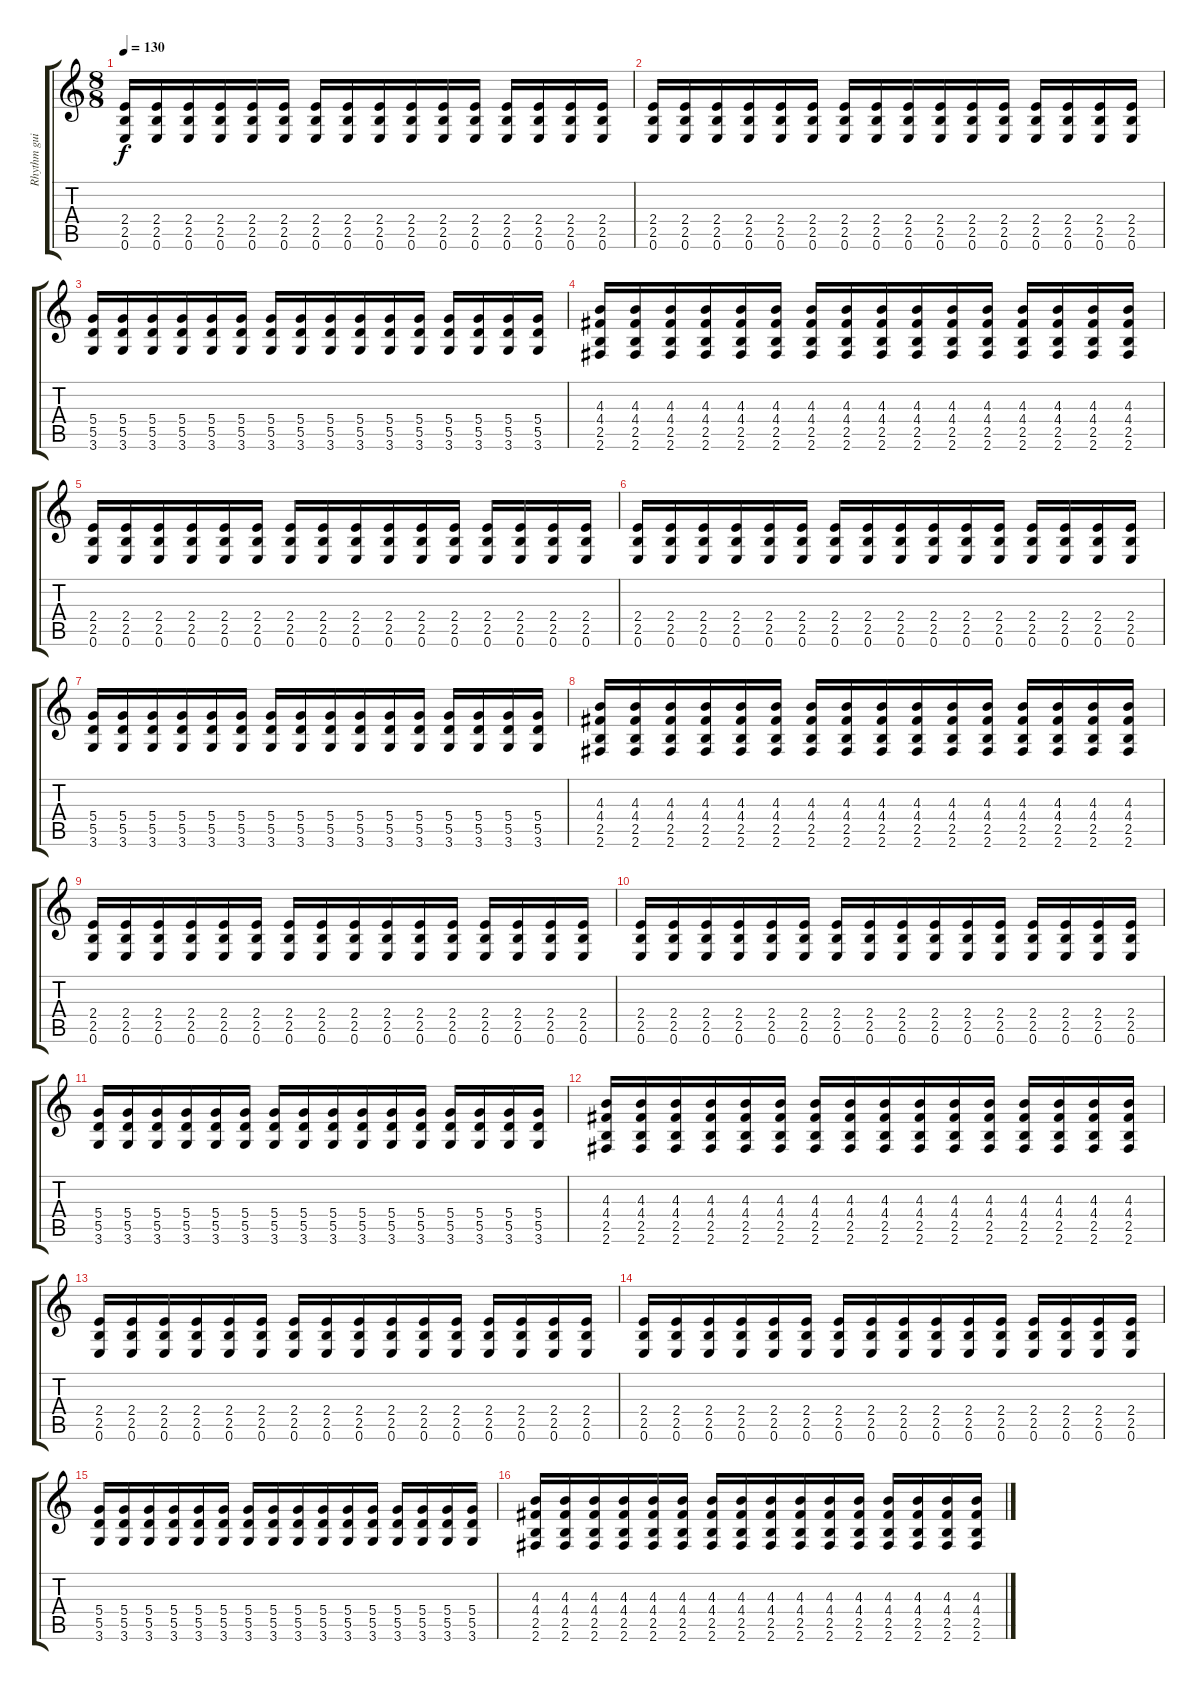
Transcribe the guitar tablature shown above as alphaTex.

\track ("Rhythm guitar" "Rhythm gui") {instrument distortionguitar}
\staff {score tabs}
\tuning (E4 B3 G3 D3 A2 E2) {hide}
\ts (8 8)
\tempo 130
\clef g2
\ks c
(2.4 2.5 0.6).16{dy f instrument distortionguitar} (2.4 2.5 0.6).16 (2.4 2.5 0.6).16 (2.4 2.5 0.6).16 (2.4 2.5 0.6).16 (2.4 2.5 0.6).16 (2.4 2.5 0.6).16 (2.4 2.5 0.6).16 (2.4 2.5 0.6).16 (2.4 2.5 0.6).16 (2.4 2.5 0.6).16 (2.4 2.5 0.6).16 (2.4 2.5 0.6).16 (2.4 2.5 0.6).16 (2.4 2.5 0.6).16 (2.4 2.5 0.6).16 |
(2.4 2.5 0.6).16 (2.4 2.5 0.6).16 (2.4 2.5 0.6).16 (2.4 2.5 0.6).16 (2.4 2.5 0.6).16 (2.4 2.5 0.6).16 (2.4 2.5 0.6).16 (2.4 2.5 0.6).16 (2.4 2.5 0.6).16 (2.4 2.5 0.6).16 (2.4 2.5 0.6).16 (2.4 2.5 0.6).16 (2.4 2.5 0.6).16 (2.4 2.5 0.6).16 (2.4 2.5 0.6).16 (2.4 2.5 0.6).16 |
(5.4 5.5 3.6).16 (5.4 5.5 3.6).16 (5.4 5.5 3.6).16 (5.4 5.5 3.6).16 (5.4 5.5 3.6).16 (5.4 5.5 3.6).16 (5.4 5.5 3.6).16 (5.4 5.5 3.6).16 (5.4 5.5 3.6).16 (5.4 5.5 3.6).16 (5.4 5.5 3.6).16 (5.4 5.5 3.6).16 (5.4 5.5 3.6).16 (5.4 5.5 3.6).16 (5.4 5.5 3.6).16 (5.4 5.5 3.6).16 |
(4.3 4.4 2.5 2.6).16 (4.3 4.4 2.5 2.6).16 (4.3 4.4 2.5 2.6).16 (4.3 4.4 2.5 2.6).16 (4.3 4.4 2.5 2.6).16 (4.3 4.4 2.5 2.6).16 (4.3 4.4 2.5 2.6).16 (4.3 4.4 2.5 2.6).16 (4.3 4.4 2.5 2.6).16 (4.3 4.4 2.5 2.6).16 (4.3 4.4 2.5 2.6).16 (4.3 4.4 2.5 2.6).16 (4.3 4.4 2.5 2.6).16 (4.3 4.4 2.5 2.6).16 (4.3 4.4 2.5 2.6).16 (4.3 4.4 2.5 2.6).16 |
(2.4 2.5 0.6).16 (2.4 2.5 0.6).16 (2.4 2.5 0.6).16 (2.4 2.5 0.6).16 (2.4 2.5 0.6).16 (2.4 2.5 0.6).16 (2.4 2.5 0.6).16 (2.4 2.5 0.6).16 (2.4 2.5 0.6).16 (2.4 2.5 0.6).16 (2.4 2.5 0.6).16 (2.4 2.5 0.6).16 (2.4 2.5 0.6).16 (2.4 2.5 0.6).16 (2.4 2.5 0.6).16 (2.4 2.5 0.6).16 |
(2.4 2.5 0.6).16 (2.4 2.5 0.6).16 (2.4 2.5 0.6).16 (2.4 2.5 0.6).16 (2.4 2.5 0.6).16 (2.4 2.5 0.6).16 (2.4 2.5 0.6).16 (2.4 2.5 0.6).16 (2.4 2.5 0.6).16 (2.4 2.5 0.6).16 (2.4 2.5 0.6).16 (2.4 2.5 0.6).16 (2.4 2.5 0.6).16 (2.4 2.5 0.6).16 (2.4 2.5 0.6).16 (2.4 2.5 0.6).16 |
(5.4 5.5 3.6).16 (5.4 5.5 3.6).16 (5.4 5.5 3.6).16 (5.4 5.5 3.6).16 (5.4 5.5 3.6).16 (5.4 5.5 3.6).16 (5.4 5.5 3.6).16 (5.4 5.5 3.6).16 (5.4 5.5 3.6).16 (5.4 5.5 3.6).16 (5.4 5.5 3.6).16 (5.4 5.5 3.6).16 (5.4 5.5 3.6).16 (5.4 5.5 3.6).16 (5.4 5.5 3.6).16 (5.4 5.5 3.6).16 |
(4.3 4.4 2.5 2.6).16 (4.3 4.4 2.5 2.6).16 (4.3 4.4 2.5 2.6).16 (4.3 4.4 2.5 2.6).16 (4.3 4.4 2.5 2.6).16 (4.3 4.4 2.5 2.6).16 (4.3 4.4 2.5 2.6).16 (4.3 4.4 2.5 2.6).16 (4.3 4.4 2.5 2.6).16 (4.3 4.4 2.5 2.6).16 (4.3 4.4 2.5 2.6).16 (4.3 4.4 2.5 2.6).16 (4.3 4.4 2.5 2.6).16 (4.3 4.4 2.5 2.6).16 (4.3 4.4 2.5 2.6).16 (4.3 4.4 2.5 2.6).16 |
(2.4 2.5 0.6).16 (2.4 2.5 0.6).16 (2.4 2.5 0.6).16 (2.4 2.5 0.6).16 (2.4 2.5 0.6).16 (2.4 2.5 0.6).16 (2.4 2.5 0.6).16 (2.4 2.5 0.6).16 (2.4 2.5 0.6).16 (2.4 2.5 0.6).16 (2.4 2.5 0.6).16 (2.4 2.5 0.6).16 (2.4 2.5 0.6).16 (2.4 2.5 0.6).16 (2.4 2.5 0.6).16 (2.4 2.5 0.6).16 |
(2.4 2.5 0.6).16 (2.4 2.5 0.6).16 (2.4 2.5 0.6).16 (2.4 2.5 0.6).16 (2.4 2.5 0.6).16 (2.4 2.5 0.6).16 (2.4 2.5 0.6).16 (2.4 2.5 0.6).16 (2.4 2.5 0.6).16 (2.4 2.5 0.6).16 (2.4 2.5 0.6).16 (2.4 2.5 0.6).16 (2.4 2.5 0.6).16 (2.4 2.5 0.6).16 (2.4 2.5 0.6).16 (2.4 2.5 0.6).16 |
(5.4 5.5 3.6).16 (5.4 5.5 3.6).16 (5.4 5.5 3.6).16 (5.4 5.5 3.6).16 (5.4 5.5 3.6).16 (5.4 5.5 3.6).16 (5.4 5.5 3.6).16 (5.4 5.5 3.6).16 (5.4 5.5 3.6).16 (5.4 5.5 3.6).16 (5.4 5.5 3.6).16 (5.4 5.5 3.6).16 (5.4 5.5 3.6).16 (5.4 5.5 3.6).16 (5.4 5.5 3.6).16 (5.4 5.5 3.6).16 |
(4.3 4.4 2.5 2.6).16 (4.3 4.4 2.5 2.6).16 (4.3 4.4 2.5 2.6).16 (4.3 4.4 2.5 2.6).16 (4.3 4.4 2.5 2.6).16 (4.3 4.4 2.5 2.6).16 (4.3 4.4 2.5 2.6).16 (4.3 4.4 2.5 2.6).16 (4.3 4.4 2.5 2.6).16 (4.3 4.4 2.5 2.6).16 (4.3 4.4 2.5 2.6).16 (4.3 4.4 2.5 2.6).16 (4.3 4.4 2.5 2.6).16 (4.3 4.4 2.5 2.6).16 (4.3 4.4 2.5 2.6).16 (4.3 4.4 2.5 2.6).16 |
(2.4 2.5 0.6).16 (2.4 2.5 0.6).16 (2.4 2.5 0.6).16 (2.4 2.5 0.6).16 (2.4 2.5 0.6).16 (2.4 2.5 0.6).16 (2.4 2.5 0.6).16 (2.4 2.5 0.6).16 (2.4 2.5 0.6).16 (2.4 2.5 0.6).16 (2.4 2.5 0.6).16 (2.4 2.5 0.6).16 (2.4 2.5 0.6).16 (2.4 2.5 0.6).16 (2.4 2.5 0.6).16 (2.4 2.5 0.6).16 |
(2.4 2.5 0.6).16 (2.4 2.5 0.6).16 (2.4 2.5 0.6).16 (2.4 2.5 0.6).16 (2.4 2.5 0.6).16 (2.4 2.5 0.6).16 (2.4 2.5 0.6).16 (2.4 2.5 0.6).16 (2.4 2.5 0.6).16 (2.4 2.5 0.6).16 (2.4 2.5 0.6).16 (2.4 2.5 0.6).16 (2.4 2.5 0.6).16 (2.4 2.5 0.6).16 (2.4 2.5 0.6).16 (2.4 2.5 0.6).16 |
(5.4 5.5 3.6).16 (5.4 5.5 3.6).16 (5.4 5.5 3.6).16 (5.4 5.5 3.6).16 (5.4 5.5 3.6).16 (5.4 5.5 3.6).16 (5.4 5.5 3.6).16 (5.4 5.5 3.6).16 (5.4 5.5 3.6).16 (5.4 5.5 3.6).16 (5.4 5.5 3.6).16 (5.4 5.5 3.6).16 (5.4 5.5 3.6).16 (5.4 5.5 3.6).16 (5.4 5.5 3.6).16 (5.4 5.5 3.6).16 |
(4.3 4.4 2.5 2.6).16 (4.3 4.4 2.5 2.6).16 (4.3 4.4 2.5 2.6).16 (4.3 4.4 2.5 2.6).16 (4.3 4.4 2.5 2.6).16 (4.3 4.4 2.5 2.6).16 (4.3 4.4 2.5 2.6).16 (4.3 4.4 2.5 2.6).16 (4.3 4.4 2.5 2.6).16 (4.3 4.4 2.5 2.6).16 (4.3 4.4 2.5 2.6).16 (4.3 4.4 2.5 2.6).16 (4.3 4.4 2.5 2.6).16 (4.3 4.4 2.5 2.6).16 (4.3 4.4 2.5 2.6).16 (4.3 4.4 2.5 2.6).16
